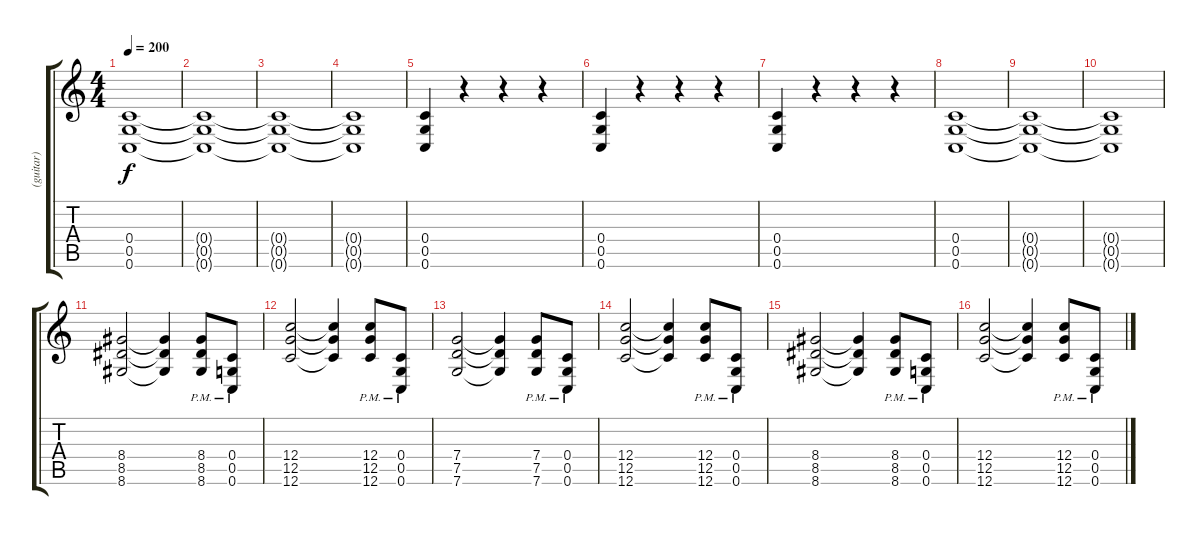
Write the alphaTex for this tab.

\track ("(guitar)" "(guitar)") {instrument distortionguitar}
\staff {score tabs}
\tuning (D4 A3 F3 C3 G2 C2) {hide}
\ts (4 4)
\tempo 200
\clef g2
\ks c
(0.4 0.5 0.6).1{dy f} |
(0.4{t} 0.5{t} 0.6{t}).1 |
(0.4{t} 0.5{t} 0.6{t}).1 |
(0.4{t} 0.5{t} 0.6{t}).1 |
(0.4 0.5 0.6).4 r.4 r.4 r.4 |
(0.4 0.5 0.6).4 r.4 r.4 r.4 |
(0.4 0.5 0.6).4 r.4 r.4 r.4 |
(0.4 0.5 0.6).1 |
(0.4{t} 0.5{t} 0.6{t}).1 |
(0.4{t} 0.5{t} 0.6{t}).1 |
(8.4 8.5 8.6).2 (8.4{t} 8.5{t} 8.6{t}).4 (8.4{pm} 8.5{pm} 8.6{pm}).8 (0.4{pm} 0.5{pm} 0.6{pm}).8 |
(12.4 12.5 12.6).2 (12.4{t} 12.5{t} 12.6{t}).4 (12.4{pm} 12.5{pm} 12.6{pm}).8 (0.4{pm} 0.5{pm} 0.6{pm}).8 |
(7.4 7.5 7.6).2 (7.4{t} 7.5{t} 7.6{t}).4 (7.4{pm} 7.5{pm} 7.6{pm}).8 (0.4{pm} 0.5{pm} 0.6{pm}).8 |
(12.4 12.5 12.6).2 (12.4{t} 12.5{t} 12.6{t}).4 (12.4{pm} 12.5{pm} 12.6{pm}).8 (0.4{pm} 0.5{pm} 0.6{pm}).8 |
(8.4 8.5 8.6).2 (8.4{t} 8.5{t} 8.6{t}).4 (8.4{pm} 8.5{pm} 8.6{pm}).8 (0.4{pm} 0.5{pm} 0.6{pm}).8 |
(12.4 12.5 12.6).2 (12.4{t} 12.5{t} 12.6{t}).4 (12.4{pm} 12.5{pm} 12.6{pm}).8 (0.4{pm} 0.5{pm} 0.6{pm}).8
